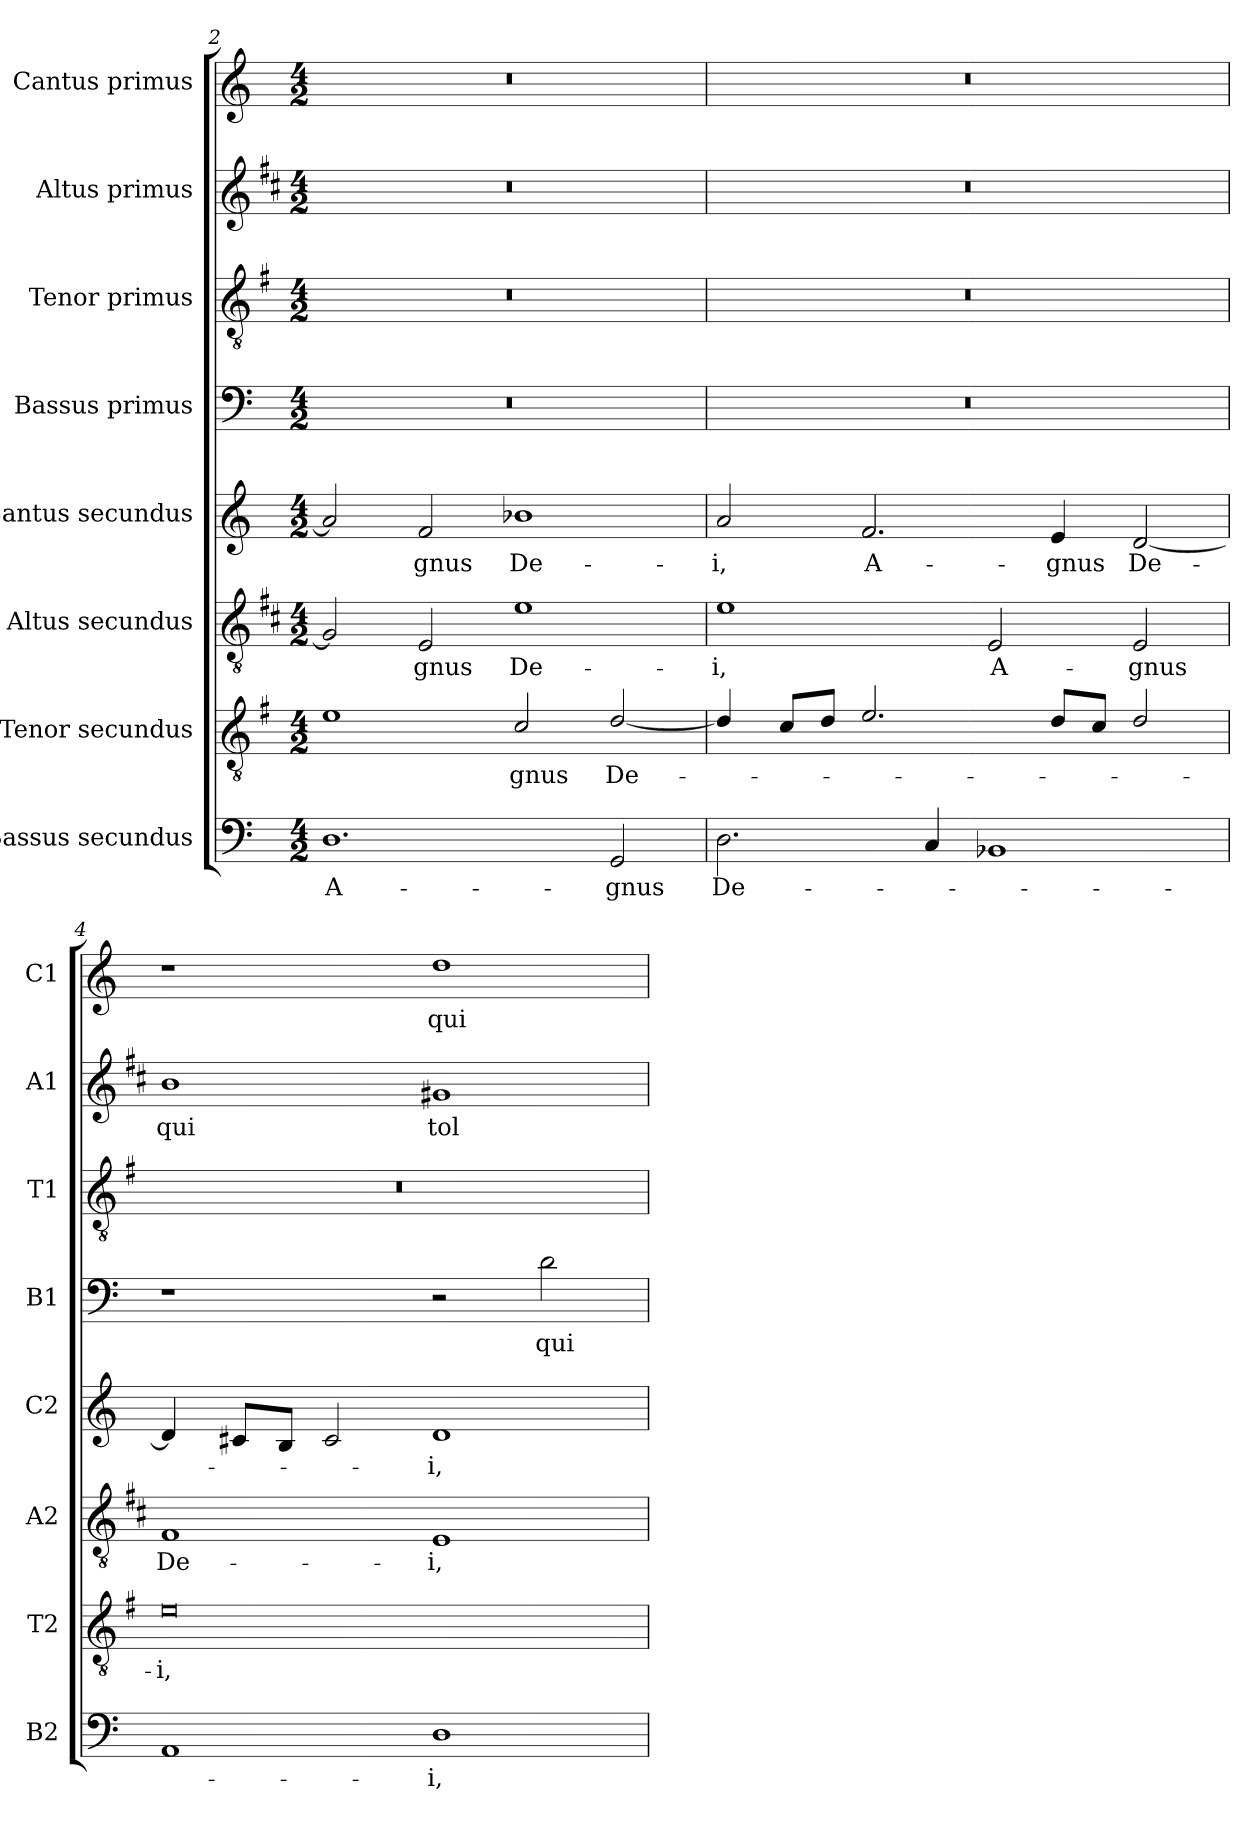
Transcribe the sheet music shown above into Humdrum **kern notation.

**kern	**text	**kern	**text	**kern	**text	**kern	**text	**kern	**text	**kern	**kern	**text	**kern	**text
*part8	*part8	*part7	*part7	*part6	*part6	*part5	*part5	*part4	*part4	*part3	*part2	*part2	*part1	*part1
*staff8	*staff8	*staff7	*staff7	*staff6	*staff6	*staff5	*staff5	*staff4	*staff4	*staff3	*staff2	*staff2	*staff1	*staff1
*I"Bassus secundus	*	*I"Tenor secundus	*	*I"Altus secundus	*	*I"Cantus secundus	*	*I"Bassus primus	*	*I"Tenor primus	*I"Altus primus	*	*I"Cantus primus	*
*I'B2	*	*I'T2	*	*I'A2	*	*I'C2	*	*I'B1	*	*I'T1	*I'A1	*	*I'C1	*
*clefF4	*	*clefGv2	*	*clefGv2	*	*clefG2	*	*clefF4	*	*clefGv2	*clefG2	*	*clefG2	*
*	*	*ITrd4c7	*	*ITrd1c2	*	*	*	*	*	*ITrd4c7	*ITrd1c2	*	*	*
*k[]	*	*k[]	*	*k[]	*	*k[]	*	*k[]	*	*k[]	*k[]	*	*k[]	*
*C:	*	*C:	*	*C:	*	*C:	*	*C:	*	*C:	*C:	*	*C:	*
*M4/2	*	*M4/2	*	*M4/2	*	*M4/2	*	*M4/2	*	*M4/2	*M4/2	*	*M4/2	*
=2	=2	=2	=2	=2	=2	=2	=2	=2	=2	=2	=2	=2	=2	=2
!	!LO:LY:b	!	!	!	!	!	!	!	!	!	!	!	!	!
1.D	A-	1A	.	2F/]	.	2a/]	.	0r	.	0r	0r	.	0r	.
!	!	!	!	!	!LO:LY:b	!	!LO:LY:b	!	!	!	!	!	!	!
.	.	.	.	2D/	-gnus	2f/	-gnus	.	.	.	.	.	.	.
!	!	!	!LO:LY:b	!	!LO:LY:b	!	!LO:LY:b	!	!	!	!	!	!	!
.	.	2F/	-gnus	1d	De-	1b-X	De-	.	.	.	.	.	.	.
!	!LO:LY:b	!	!LO:LY:b	!	!	!	!	!	!	!	!	!	!	!
2GG/	-gnus	[2G/	De-	.	.	.	.	.	.	.	.	.	.	.
=3	=3	=3	=3	=3	=3	=3	=3	=3	=3	=3	=3	=3	=3	=3
!	!LO:LY:b	!	!	!	!LO:LY:b	!	!LO:LY:b	!	!	!	!	!	!	!
2.D\	De-	4G/]	.	1d	-i,	2a/	-i,	0r	.	0r	0r	.	0r	.
.	.	8F/L	.	.	.	.	.	.	.	.	.	.	.	.
.	.	8G/J	.	.	.	.	.	.	.	.	.	.	.	.
!	!	!	!	!	!	!	!LO:LY:b	!	!	!	!	!	!	!
.	.	2.A/	.	.	.	2.f/	A-	.	.	.	.	.	.	.
4C/	.	.	.	.	.	.	.	.	.	.	.	.	.	.
!	!	!	!	!	!LO:LY:b	!	!	!	!	!	!	!	!	!
1BB-X	.	.	.	2D/	A-	.	.	.	.	.	.	.	.	.
!	!	!	!	!	!	!	!LO:LY:b	!	!	!	!	!	!	!
.	.	8G/L	.	.	.	4e/	-gnus	.	.	.	.	.	.	.
.	.	8F/J	.	.	.	.	.	.	.	.	.	.	.	.
!	!	!	!	!	!LO:LY:b	!	!LO:LY:b	!	!	!	!	!	!	!
.	.	2G/	.	2D/	-gnus	[2d/	De-	.	.	.	.	.	.	.
=4	=4	=4	=4	=4	=4	=4	=4	=4	=4	=4	=4	=4	=4	=4
!	!	!	!LO:LY:b	!	!LO:LY:b	!	!	!	!	!	!	!LO:LY:b	!	!
1AA	.	0A	-i,	1E	De-	4d/]	.	1r	.	0r	1a	qui	1r	.
.	.	.	.	.	.	8c#X/L	.	.	.	.	.	.	.	.
.	.	.	.	.	.	8B/J	.	.	.	.	.	.	.	.
.	.	.	.	.	.	2c#/	.	.	.	.	.	.	.	.
!	!LO:LY:b	!	!	!	!LO:LY:b	!	!LO:LY:b	!	!	!	!	!LO:LY:b	!	!LO:LY:b
1D	-i,	.	.	1D	-i,	1d	-i,	2r	.	.	1f#X	tol-	1dd	qui
!	!	!	!	!	!	!	!	!	!LO:LY:b	!	!	!	!	!
.	.	.	.	.	.	.	.	2d\	qui	.	.	.	.	.
=	=	=	=	=	=	=	=	=	=	=	=	=	=	=
*-	*-	*-	*-	*-	*-	*-	*-	*-	*-	*-	*-	*-	*-	*-
